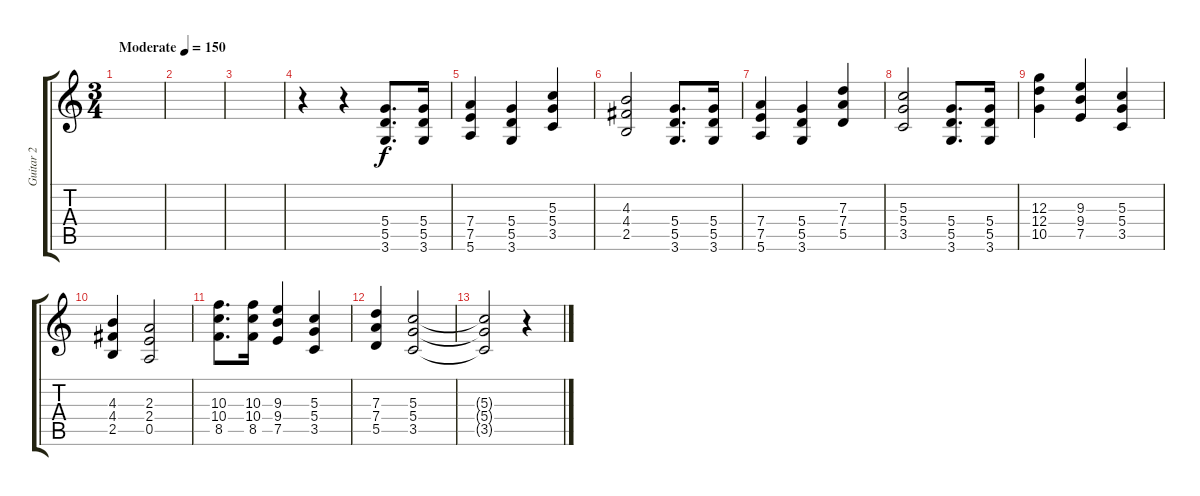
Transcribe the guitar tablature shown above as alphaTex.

\track ("Guitar 2" "Guitar 2") {instrument distortionguitar}
\staff {score tabs}
\tuning (E4 B3 G3 D3 A2 E2) {hide}
\ts (3 4)
\tempo (150 "Moderate")
\clef g2
\ks c
|
|
|
r.4 r.4 (5.4 5.5 3.6).8{d} (5.4 5.5 3.6).16 |
(7.4 7.5 5.6).4 (5.4 5.5 3.6).4 (5.3 5.4 3.5).4 |
(4.3 4.4 2.5).2 (5.4 5.5 3.6).8{d} (5.4 5.5 3.6).16 |
(7.4 7.5 5.6).4 (5.4 5.5 3.6).4 (7.3 7.4 5.5).4 |
(5.3 5.4 3.5).2 (5.4 5.5 3.6).8{d} (5.4 5.5 3.6).16 |
(12.3 12.4 10.5).4 (9.3 9.4 7.5).4 (5.3 5.4 3.5).4 |
(4.3 4.4 2.5).4 (2.3 2.4 0.5).2 |
(10.3 10.4 8.5).8{d} (10.3 10.4 8.5).16 (9.3 9.4 7.5).4 (5.3 5.4 3.5).4 |
(7.3 7.4 5.5).4 (5.3 5.4 3.5).2 |
(5.3{t} 5.4{t} 3.5{t}).2 r.4
